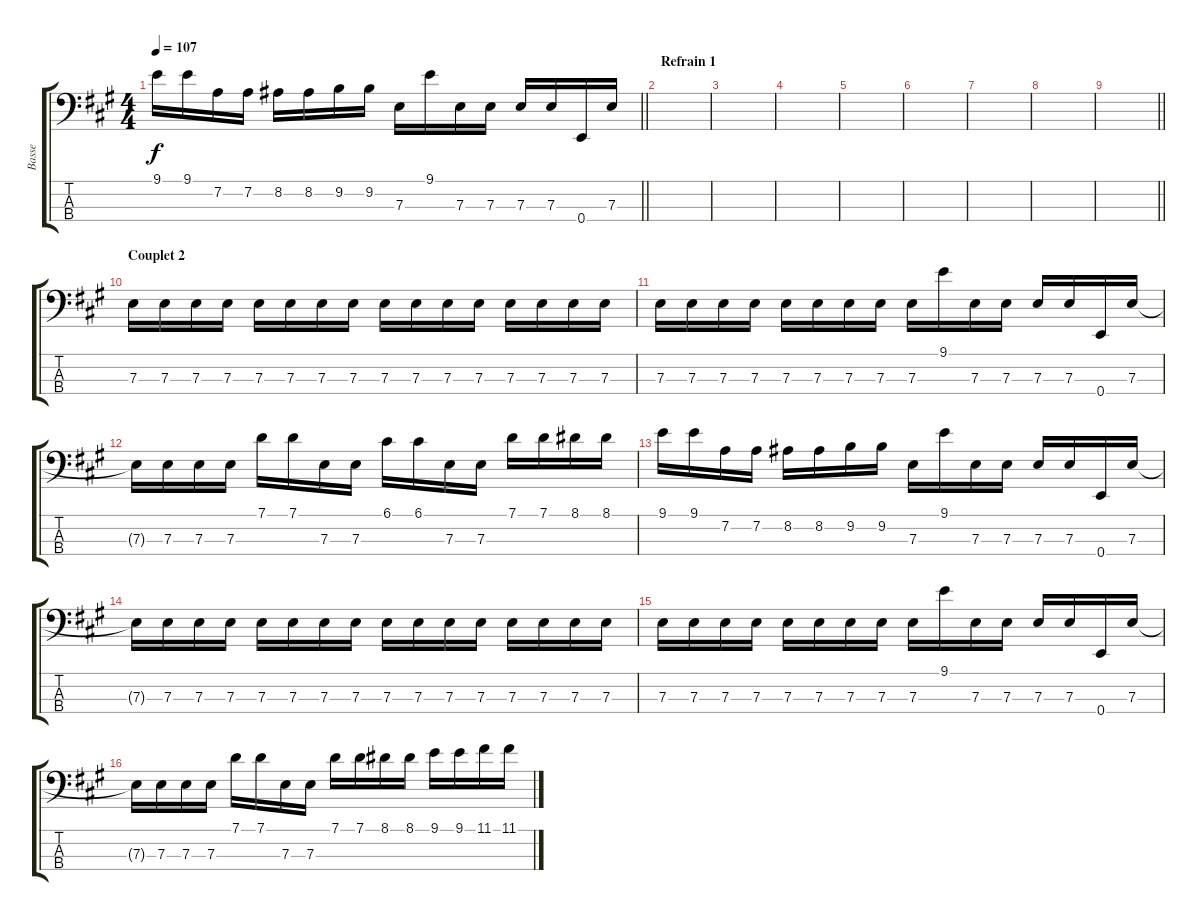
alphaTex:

\track ("Basse" "Basse") {instrument electricbassfinger}
\staff {score tabs}
\tuning (G2 D2 A1 E1) {hide}
\ts (4 4)
\tempo 107
\clef f4
\barLineRight lightlight
\ks a
9.1.16{dy f} 9.1.16 7.2.16 7.2.16 8.2.16 8.2.16 9.2.16 9.2.16 7.3.16 9.1.16 7.3.16 7.3.16 7.3.16 7.3.16 0.4.16 7.3.16 |
\section ("" "Refrain 1")
|
|
|
|
|
|
|
\barLineRight lightlight
|
\section ("" "Couplet 2")
7.3.16 7.3.16 7.3.16 7.3.16 7.3.16 7.3.16 7.3.16 7.3.16 7.3.16 7.3.16 7.3.16 7.3.16 7.3.16 7.3.16 7.3.16 7.3.16 |
7.3.16 7.3.16 7.3.16 7.3.16 7.3.16 7.3.16 7.3.16 7.3.16 7.3.16 9.1.16 7.3.16 7.3.16 7.3.16 7.3.16 0.4.16 7.3.16 |
7.3{t}.16 7.3.16 7.3.16 7.3.16 7.1.16 7.1.16 7.3.16 7.3.16 6.1.16 6.1.16 7.3.16 7.3.16 7.1.16 7.1.16 8.1.16 8.1.16 |
9.1.16 9.1.16 7.2.16 7.2.16 8.2.16 8.2.16 9.2.16 9.2.16 7.3.16 9.1.16 7.3.16 7.3.16 7.3.16 7.3.16 0.4.16 7.3.16 |
7.3{t}.16 7.3.16 7.3.16 7.3.16 7.3.16 7.3.16 7.3.16 7.3.16 7.3.16 7.3.16 7.3.16 7.3.16 7.3.16 7.3.16 7.3.16 7.3.16 |
7.3.16 7.3.16 7.3.16 7.3.16 7.3.16 7.3.16 7.3.16 7.3.16 7.3.16 9.1.16 7.3.16 7.3.16 7.3.16 7.3.16 0.4.16 7.3.16 |
7.3{t}.16 7.3.16 7.3.16 7.3.16 7.1.16 7.1.16 7.3.16 7.3.16 7.1.16 7.1.16 8.1.16 8.1.16 9.1.16 9.1.16 11.1.16 11.1.16
